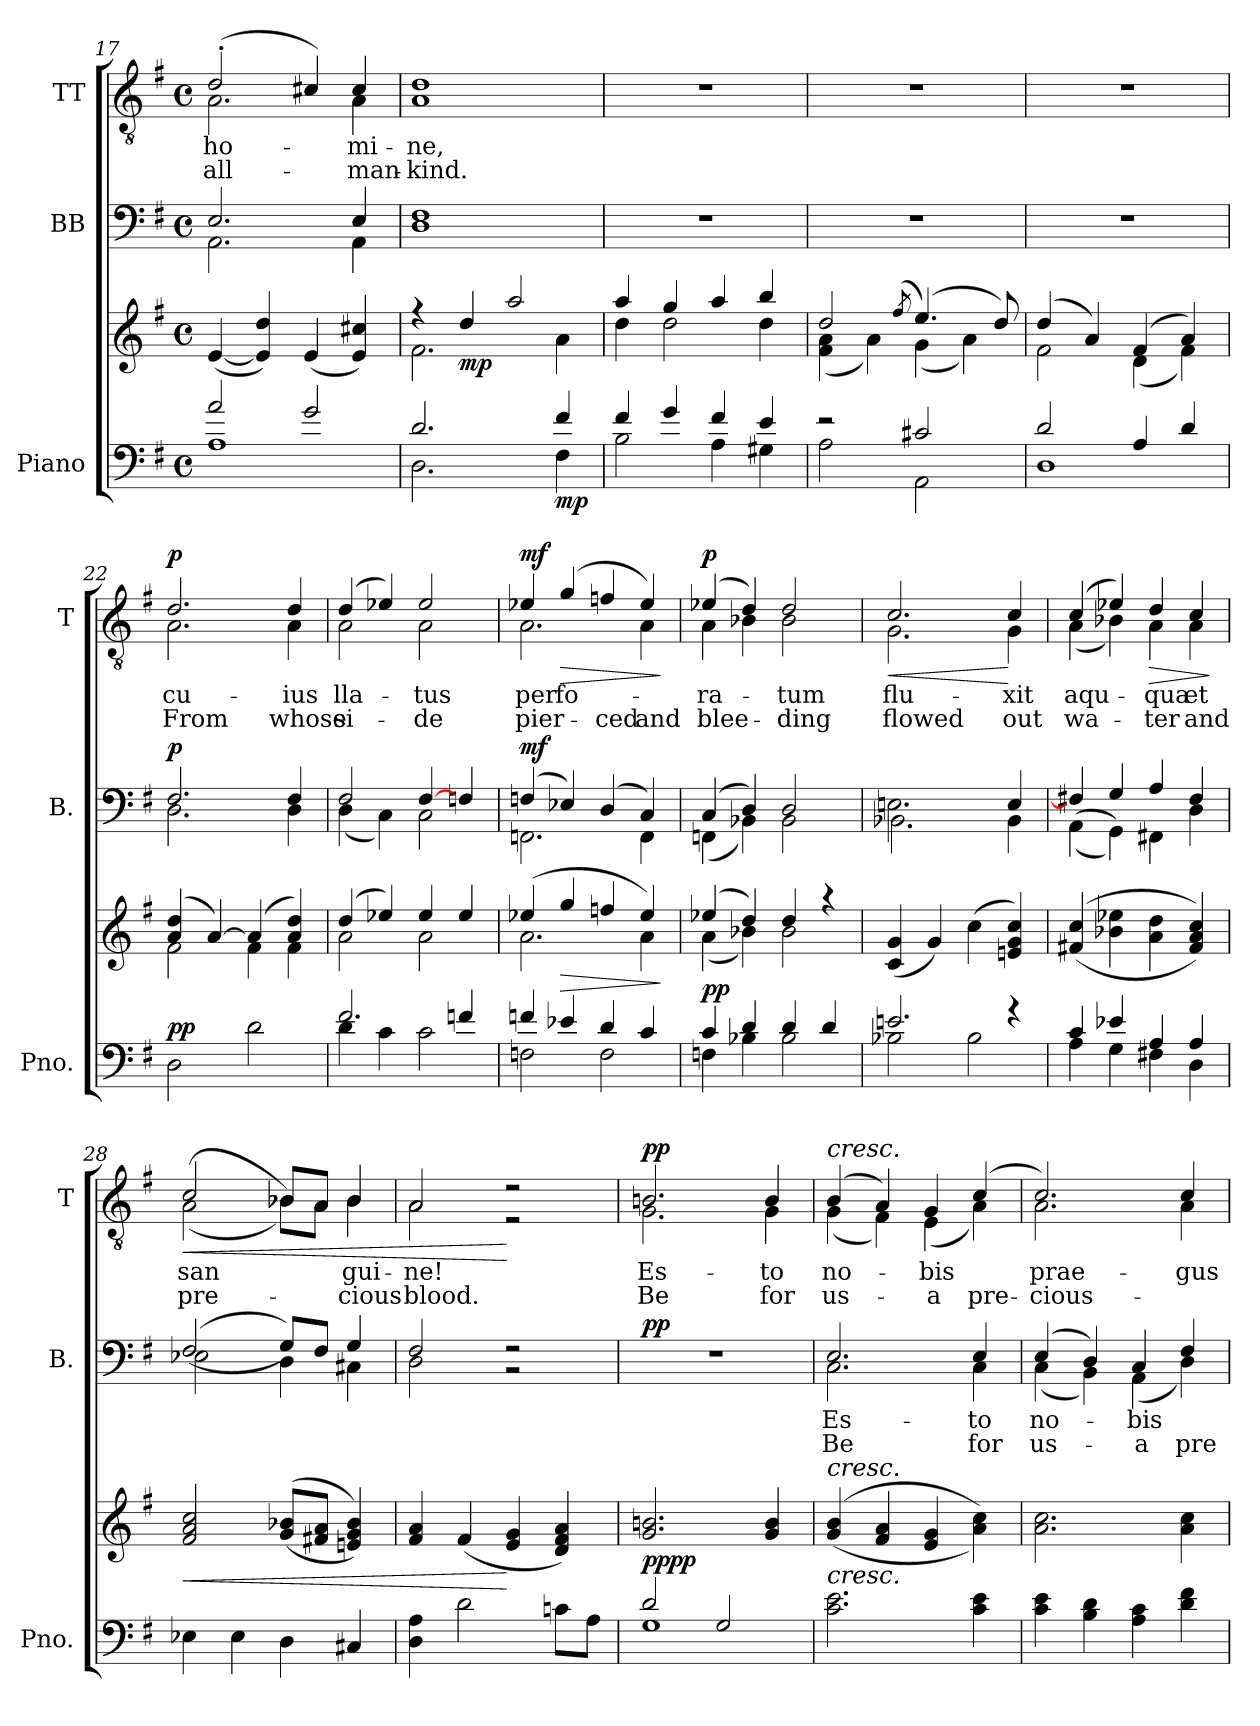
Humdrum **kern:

**kern	**kern	**dynam	**kern	**text	**text	**dynam	**kern	**text	**text	**dynam
*part3	*part3	*part3	*part2	*part2	*part2	*part2	*part1	*part1	*part1	*part1
*staff4	*staff3	*staff3/4	*staff2	*staff2	*staff2	*staff2	*staff1	*staff1	*staff1	*staff1
*I"Piano	*	*	*I"BB	*	*	*	*I"TT	*	*	*
*I'Pno.	*	*	*I'B.	*	*	*	*I'T	*	*	*
*clefF4	*clefG2	*	*clefF4	*	*	*	*clefGv2	*	*	*
*k[f#]	*k[f#]	*	*k[f#]	*	*	*	*k[f#]	*	*	*
*G:	*G:	*	*G:	*	*	*	*G:	*	*	*
*M4/4	*M4/4	*	*M4/4	*	*	*	*M4/4	*	*	*
*met(c)	*met(c)	*	*met(c)	*	*	*	*met(c)	*	*	*
=17	=17	=17	=17	=17	=17	=17	=17	=17	=17	=17
*^	*	*	*^	*	*	*	*	*	*	*
!	!	!	!	!	!	!	!	!	!	!LO:LY:b	!LO:LY:b	!
*	*	*	*	*	*	*	*	*	*^	*	*	*
2a/	1A	([4e/	.	2.E/	2.AA\	.	.	.	(2d'/	2.A\	ho-	all-	.
.	.	4e/] 4dd/)	.	.	.	.	.	.	.	.	.	.	.
2g/	.	(4e/	.	.	.	.	.	.	4c#X/)	.	.	.	.
!	!	!	!	!	!	!	!	!	!	!	!LO:LY:b	!LO:LY:b	!
.	.	4e/ 4cc#X/)	.	4E/	4AA\	.	.	.	4c#/	4A\	-mi-	-man-	.
=18	=18	=18	=18	=18	=18	=18	=18	=18	=18	=18	=18	=18	=18
*	*	*^	*	*	*	*	*	*	*	*	*	*	*
!	!	!	!	!	!	!	!	!	!	!	!	!LO:LY:b	!LO:LY:b	!
*	*	*	*	*	*v	*v	*	*	*	*	*	*	*	*
*	*	*	*	*	*	*	*	*	*v	*v	*	*	*
2.d/	2.D\	4r	2.f#\	.	1D 1F#	.	.	.	1A 1d	-ne,	-kind.	.
!	!	!	!	!LO:DY:b	!	!	!	!	!	!	!	!
.	.	4dd/	.	mp	.	.	.	.	.	.	.	.
.	.	2aa/	.	.	.	.	.	.	.	.	.	.
!	!	!	!	!LO:DY:b=2	!	!	!	!	!	!	!	!
4f#/	4F#\	.	4a\	mp	.	.	.	.	.	.	.	.
!!LO:PB:g=z
=19	=19	=19	=19	=19	=19	=19	=19	=19	=19	=19	=19	=19
4f#/	2B\	4aa/	4dd\	.	1r	.	.	.	1r	.	.	.
4g/	.	4gg/	2dd\	.	.	.	.	.	.	.	.	.
4f#/	4A\	4aa/	.	.	.	.	.	.	.	.	.	.
4e/	4G#X\	4bb/	4dd\	.	.	.	.	.	.	.	.	.
=20	=20	=20	=20	=20	=20	=20	=20	=20	=20	=20	=20	=20
2r	2A\	2dd/	(4f#\ 4a\	.	1r	.	.	.	1r	.	.	.
.	.	.	4a\)	.	.	.	.	.	.	.	.	.
.	.	(8qff#/	.	.	.	.	.	.	.	.	.	.
2c#X/	2AA\	(4.ee/)	(4g\	.	.	.	.	.	.	.	.	.
.	.	.	4a\)	.	.	.	.	.	.	.	.	.
.	.	8dd/)	.	.	.	.	.	.	.	.	.	.
=21	=21	=21	=21	=21	=21	=21	=21	=21	=21	=21	=21	=21
2d/	1D	(4dd/	2f#\	.	1r	.	.	.	1r	.	.	.
.	.	4a/)	.	.	.	.	.	.	.	.	.	.
4A/	.	(4f#/	(4d\	.	.	.	.	.	.	.	.	.
4d/	.	4a/)	4f#\)	.	.	.	.	.	.	.	.	.
*v	*v	*	*	*	*	*	*	*	*	*	*	*
=22	=22	=22	=22	=22	=22	=22	=22	=22	=22	=22	=22
*	*	*	*	*^	*	*	*	*	*	*	*
!	!	!	!LO:DY:a=2	!	!	!	!	!	!	!LO:LY:b	!LO:LY:b	!
*	*	*	*	*	*	*	*	*	*^	*	*	*
!	!	!	!LO:DY:n=1:a	!	!	!	!	!LO:DY:b	!	!	!	!	!LO:DY:a
2D\	(4a/ 4dd/	2f#\	p p	2.F#/	2.D\	.	.	p	2.d/	2.A\	cu-	From	p
.	[4a/)	.	.	.	.	.	.	.	.	.	.	.	.
2d\	(4a/]	4f#\	.	.	.	.	.	.	.	.	.	.	.
!	!	!	!	!	!	!	!	!	!	!	!LO:LY:b	!LO:LY:b	!
.	4a/ 4dd/)	4f#\	.	4F#/	4D\	.	.	.	4d/	4A\	-ius	whose	.
=23	=23	=23	=23	=23	=23	=23	=23	=23	=23	=23	=23	=23	=23
*^	*	*	*	*	*	*	*	*	*	*	*	*	*
!	!	!	!	!	!	!	!	!	!	!	!	!LO:LY:b	!LO:LY:b	!
2.f#/	4d\	(4dd/	2a\	.	2F#/	(4D\	.	.	.	(4d/	2A\	lla-	si-	.
.	4c\	4ee-X/)	.	.	.	4C\)	.	.	.	4e-X/)	.	.	.	.
!	!	!	!	!	!	!	!	!	!	!	!	!LO:LY:b	!LO:LY:b	!
.	2c\	4ee-/	2a\	.	[4F#/	2C\	.	.	.	2e-/	2A\	-tus	-de	.
4fn/	.	4ee-/	.	.	4Fn/	.	.	.	.	.	.	.	.	.
!!LO:LB:g=z	!!
=24	=24	=24	=24	=24	=24	=24	=24	=24	=24	=24	=24	=24	=24	=24
!	!	!	!	!LO:DY:a=2	!	!	!	!	!	!	!	!LO:LY:b	!LO:LY:b	!
!	!	!	!	!LO:DY:n=1:a	!	!	!	!	!LO:DY:a	!	!	!	!	!LO:DY:a
4fn/	2Fn\	(4ee-X/	2.a\	mf mf	(4Fn/	2.FFn\	.	.	mf	4e-X/	2.A\	per	pier-	mf
!	!	!	!	!LO:HP:b	!	!	!	!	!	!	!	!LO:LY:b	!	!LO:HP:b
4e-X/	.	4gg/	.	>	4E-X/)	.	.	.	.	(4g/	.	fo-	.	>
!	!	!	!	!	!	!	!	!	!	!	!	!	!LO:LY:b	!
4d/	2F\	4ffn/	.	.	(4D/	.	.	.	.	4fn/	.	.	-ced	.
!	!	!	!	!	!	!	!	!	!	!	!	!	!LO:LY:b	!
4c/	.	4ee-/)	4a\	.	4C/)	4FF\	.	.	.	4e-/)	4A\	.	and	.
*v	*v	*	*	*	*v	*v	*	*	*	*v	*v	*	*	*
*	*v	*v	*	*	*	*	*	*	*	*	*
.	.	]	.	.	.	.	.	.	.	]
=25	=25	=25	=25	=25	=25	=25	=25	=25	=25	=25
*^	*^	*	*^	*	*	*	*	*	*	*
!	!	!	!	!LO:DY:a=2	!	!	!	!	!	!	!LO:LY:b	!LO:LY:b	!
*	*	*	*	*	*	*	*	*	*	*^	*	*	*
!	!	!	!	!LO:DY:n=1:b	!	!	!	!	!	!	!	!	!	!LO:DY:a
4c/	4Fn\	(4ee-X/	(4a\	p p	(4C/	(4FFn\	.	.	.	(4e-X/	4A\	-ra-	blee-	p
4d/	4B-X\	4dd/)	4b-X\)	.	4D/)	4BB-X\)	.	.	.	4d/)	4B-X\	.	.	.
!	!	!	!	!	!	!	!	!	!	!	!	!LO:LY:b	!LO:LY:b	!
4d/	2B-\	4dd/	2b-\	.	2D/	2BB-\	.	.	.	2d/	2B-\	-tum	-ding	.
4d/	.	4r	.	.	.	.	.	.	.	.	.	.	.	.
*	*	*v	*v	*	*	*	*	*	*	*	*	*	*	*
=26	=26	=26	=26	=26	=26	=26	=26	=26	=26	=26	=26	=26	=26
!	!	!	!	!	!	!	!	!	!	!	!LO:LY:b	!LO:LY:b	!LO:HP:b
2.en/	2B-X\	(4c/ 4g/	.	2.En\	2.BB-X\	.	.	.	2.c/	2.G\	flu-	flowed	<
.	.	4g/)	.	.	.	.	.	.	.	.	.	.	.
.	2B-\	(4cc\	.	.	.	.	.	.	.	.	.	.	.
!	!	!	!	!	!	!	!	!	!	!	!LO:LY:b	!LO:LY:b	!
4r	.	4en/ 4g/ 4cc/)	.	4E/	4BB-\	.	.	.	4c/	4G\	-xit	out	[
=27	=27	=27	=27	=27	=27	=27	=27	=27	=27	=27	=27	=27	=27
!	!	!	!	!	!	!	!	!	!	!	!LO:LY:b	!LO:LY:b	!
4c/	4A\	((4f#X/ 4cc/	.	4F#X/]	((4AA\	.	.	.	(4c/	(4A\	aqu-	wa-	.
4e-X/	4G\	4b-X\ 4ee-X\	.	4G/	4GG\))	.	.	.	4e-X/)	4B-X\)	.	.	.
!	!	!	!	!	!	!	!	!	!	!	!LO:LY:b	!LO:LY:b	!LO:HP:b
4A/	4F#X\	4a\ 4dd\	.	4A/	4FF#X\	.	.	.	4d/	4A\	-qua	-ter	>
!	!	!	!	!	!	!	!	!	!	!	!LO:LY:b	!LO:LY:b	!
4A/	4D\	4f#/ 4a/ 4cc/))	.	4F#/	4D\	.	.	.	4c/	4A\	et	and	.
*	*	*	*	*v	*v	*	*	*	*	*	*	*	*
*v	*v	*	*	*	*	*	*	*v	*v	*	*	*
.	.	.	.	.	.	.	.	.	.	]
!!LO:PB:g=z
=28	=28	=28	=28	=28	=28	=28	=28	=28	=28	=28
!	!	!LO:HP:b	!	!	!	!	!	!LO:LY:b	!LO:LY:b	!LO:HP:b
*	*	*	*^	*	*	*	*^	*	*	*
4E-X\	2f#/ 2a/ 2cc/	<	((2F#/	2E-X\	.	.	.	2c/	((2A\	san	pre-	<
4E-\	.	.	.	.	.	.	.	.	.	.	.	.
4D\	((8g/ 8b-X/L	.	8G/L))	4D\	.	.	.	8B-X/L	8B-\L))	.	.	.
.	8f#X/ 8a/J	.	8F#/J	.	.	.	.	8A/J	8A\J	.	.	.
!	!	!	!	!	!	!	!	!	!	!LO:LY:b	!LO:LY:b	!
4C#X/	4en/ 4g/ 4b-/))	.	4G/	4C#X\	.	.	.	4B-/	4B-\	gui-	-cious	.
=29	=29	=29	=29	=29	=29	=29	=29	=29	=29	=29	=29	=29
!	!	!	!	!	!	!	!	!	!	!LO:LY:b	!LO:LY:b	!
4D\ 4A\	4f#/ 4a/	.	2F#/	2D\	.	.	.	2A/	2A\	-ne!	blood.	.
2d\	(4f#/	.	.	.	.	.	.	.	.	.	.	.
.	4e/ 4g/	[	2r	2r	.	.	.	2r	2r	.	.	[
8cn\L	4d/ 4f#/ 4a/)	.	.	.	.	.	.	.	.	.	.	.
8A\J	.	.	.	.	.	.	.	.	.	.	.	.
*	*	*	*v	*v	*	*	*	*	*	*	*	*
=30	=30	=30	=30	=30	=30	=30	=30	=30	=30	=30	=30
*^	*	*	*	*	*	*	*	*	*	*	*
!	!	!	!LO:DY:a=2	!	!	!	!	!	!	!LO:LY:b	!LO:LY:b	!
!	!	!	!LO:DY:n=1:a	!	!	!	!LO:DY:a	!	!	!	!	!LO:DY:a
2d/	1G	2.g/ 2.bn/	pp pp	1r	.	.	pp	2.Bn/	2.G\	Es-	Be	pp
2G/	.	.	.	.	.	.	.	.	.	.	.	.
!	!	!	!	!	!	!	!	!	!	!LO:LY:b	!LO:LY:b	!
.	.	4g/ 4b/	.	.	.	.	.	4B/	4G\	-to	for	.
*v	*v	*	*	*	*	*	*	*	*	*	*	*
=31	=31	=31	=31	=31	=31	=31	=31	=31	=31	=31	=31
!	!	!	!	!	!	!	!LO:TX:a:i:t=cresc.	!	!	!	!
!	!	!	!LO:TX:a:i:t=cresc.	!	!	!	!	!	!	!	!
!	!LO:TX:a:i:t=cresc.	!	!	!	!	!	!	!	!	!	!
!LO:TX:a:i:t=cresc.	!	!	!	!	!	!	!	!	!	!	!
!	!	!	!	!LO:LY:b	!LO:LY:b	!	!	!	!LO:LY:b	!LO:LY:b	!
*	*	*	*^	*	*	*	*	*	*	*	*
2.c\ 2.e\	((4g/ 4b/	.	2.E/	2.C\	Es-	Be	.	(4B/	(4G\	no-	us-	.
.	4f#/ 4a/	.	.	.	.	.	.	4A/)	4F#\)	.	.	.
!	!	!	!	!	!	!	!	!	!	!LO:LY:b	!LO:LY:b	!
.	4e/ 4g/	.	.	.	.	.	.	4G/	(4E\	-bis	-a	.
!	!	!	!	!	!LO:LY:b	!LO:LY:b	!	!	!	!	!LO:LY:b	!
4c\ 4e\	4a\ 4cc\))	.	4E/	4C\	-to	for	.	(4c/	4A\)	.	pre-	.
!!LO:LB:g=z	!!
=32	=32	=32	=32	=32	=32	=32	=32	=32	=32	=32	=32	=32
!	!	!	!	!	!LO:LY:b	!LO:LY:b	!	!	!	!LO:LY:b	!LO:LY:b	!
4c\ 4e\	2.a\ 2.cc\	.	(4E/	(4C\	no-	us-	.	2.c/)	2.A\	prae-	-cious-	.
4B\ 4d\	.	.	4D/)	4BB\)	.	.	.	.	.	.	.	.
!	!	!	!	!	!LO:LY:b	!LO:LY:b	!	!	!	!	!	!
4A\ 4c\	.	.	4C/	(4AA\	-bis	-a	.	.	.	.	.	.
!	!	!	!	!	!	!LO:LY:b	!	!	!	!LO:LY:b	!	!
4d\ 4f#\	4a\ 4cc\	.	4F#/	4D\)	.	pre-	.	4c/	4A\	-gus-	.	.
*	*	*	*v	*v	*	*	*	*	*	*	*	*
*	*	*	*	*	*	*	*v	*v	*	*	*
=	=	=	=	=	=	=	=	=	=	=
*-	*-	*-	*-	*-	*-	*-	*-	*-	*-	*-
